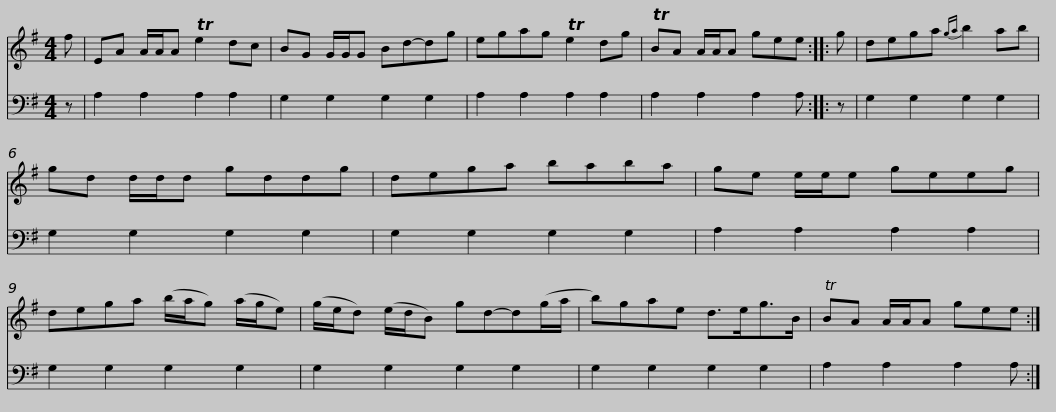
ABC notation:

X:1
%%score 1 2
L:1/8
M:4/4
I:linebreak $
K:G
V:1 treble
V:2 bass
V:1
 f | EA A/A/A Te2 dc | BG G/G/G Bd-dg | egag Te2 dg | TBA A/A/A gee :: %5
 g |$ dega{ga} b2 ab | gd d/d/d gddg | dega baba | ge e/e/e geeg |$ %10
 dega (b/a/g) (a/g/e) | (g/e/d) (e/d/B) gd-d(g/a/ | b)gae d>eg>B | TBA A/A/A gee :| %14
V:2
 z | A,2 A,2 A,2 A,2 | G,2 G,2 G,2 G,2 | A,2 A,2 A,2 A,2 | A,2 A,2 A,2 A, :: %5
 z |$ G,2 G,2 G,2 G,2 | G,2 G,2 G,2 G,2 | G,2 G,2 G,2 G,2 | A,2 A,2 A,2 A,2 |$ %10
 G,2 G,2 G,2 G,2 | G,2 G,2 G,2 G,2 | G,2 G,2 G,2 G,2 | A,2 A,2 A,2 A, :| %14
